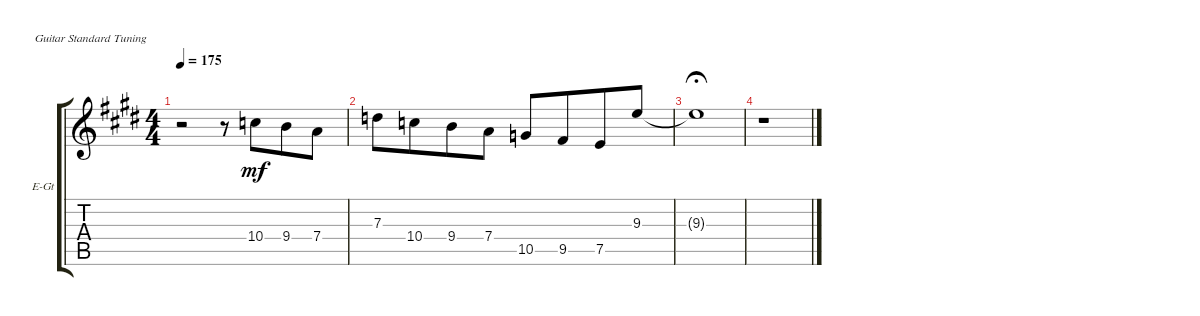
\bracketExtendMode groupsimilarinstruments
\firstSystemTrackNameOrientation horizontal
\otherSystemsTrackNameOrientation horizontal
\track ("Guitar 2" "E-Gt") {instrument acousticgrandpiano}
\staff {score tabs}
\tuning (E4 B3 G3 D3 A2 E2)
\displaytranspose 12
\ts (4 4)
\tempo 175
\clef g2
\ks e
r.2{dy mf} r.8 10.4.8{beam merge} 9.4.8 7.4.8 |
7.3.8 10.4.8{beam merge} 9.4.8 7.4.8 10.5.8 9.5.8{beam merge} 7.5.8 9.3.8 |
9.3{t}.1{fermata (medium 0.83)} |
r.1
